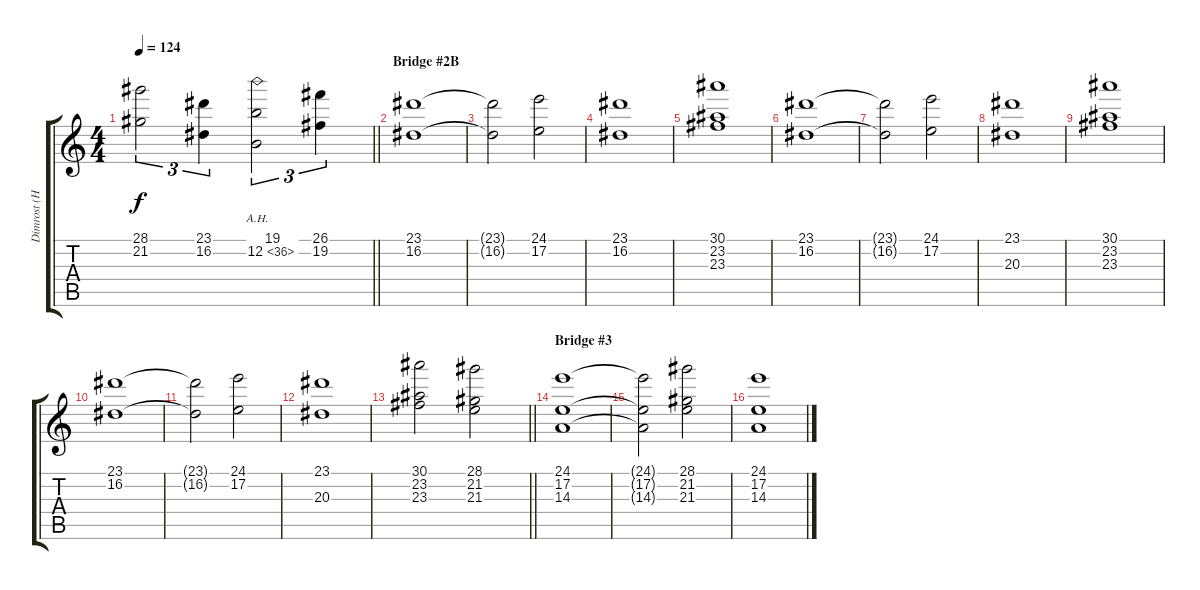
\track ("Dimrost (High pitch Strings)" "Dimrost (H") {instrument synthstrings1}
\staff {score tabs}
\tuning (E4 B3 G3 D3 A2 E2) {hide}
\ts (4 4)
\tempo 124
\clef g2
\barLineRight lightlight
\ks c
(28.1 21.2).2{tu (3 2) dy f} (23.1 16.2).4{tu (3 2)} (19.1 12.2{ah 24}).2{tu (3 2)} (26.1 19.2).4{tu (3 2)} |
\section ("" "Bridge #2B")
(23.1 16.2).1 |
(23.1{t} 16.2{t}).2 (24.1 17.2).2 |
(23.1 16.2).1 |
(30.1 23.2 23.3).1 |
(23.1 16.2).1 |
(23.1{t} 16.2{t}).2 (24.1 17.2).2 |
(23.1 20.3).1 |
(30.1 23.2 23.3).1 |
(23.1 16.2).1 |
(23.1{t} 16.2{t}).2 (24.1 17.2).2 |
(23.1 20.3).1 |
\barLineRight lightlight
(30.1 23.2 23.3).2 (28.1 21.2 21.3).2 |
\section ("" "Bridge #3")
(24.1 17.2 14.3).1 |
(24.1{t} 17.2{t} 14.3{t}).2 (28.1 21.2 21.3).2 |
(24.1 17.2 14.3).1
